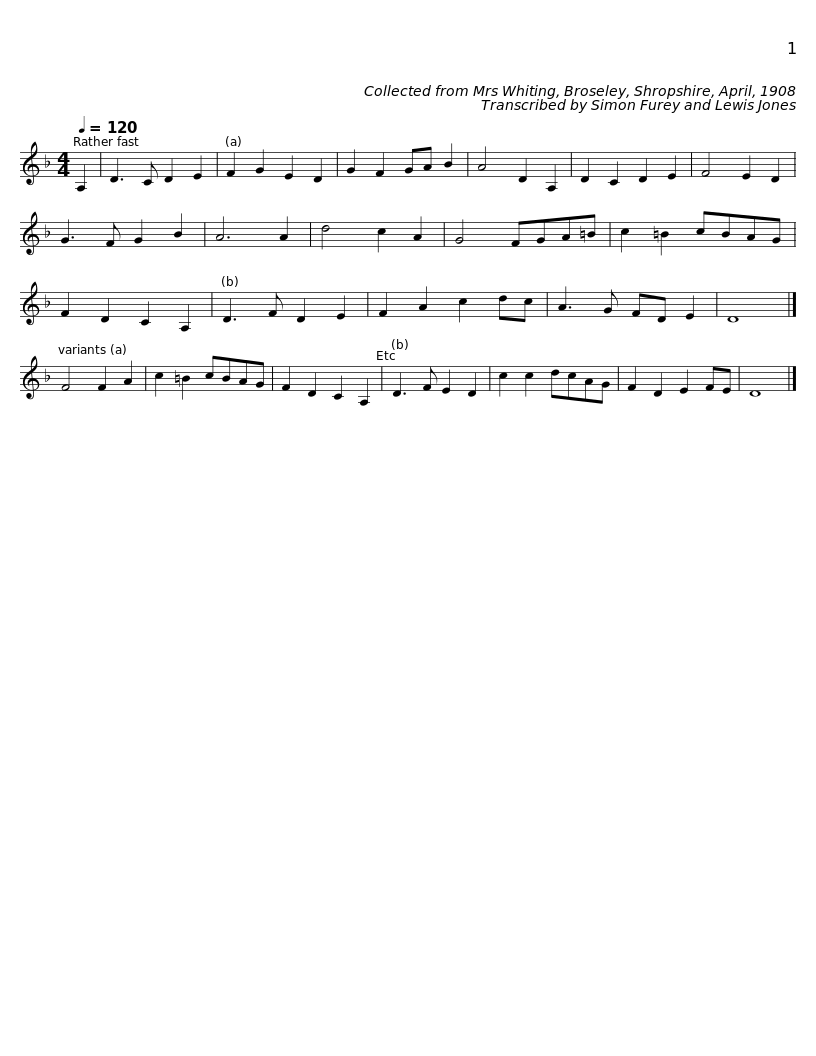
X:1
L:1/8
Q:1/4=120
M:4/4
I:linebreak $
K:Dmin
V:1 treble
V:1
 A,2 | D3 C D2 E2 | F2 G2 E2 D2 | G2 F2 GA B2 | A4 D2 A,2 | %5
 D2 C2 D2 E2 |$ F4 E2 D2 | G3 F G2 B2 | A6 A2 | d4 c2 A2 | %10
 G4 FGA=B | c2 =B2 cBAG |$ F2 D2 C2 A,2 | D3 F D2 E2 | F2 A2 c2 dc | %15
 A3 G FD E2 | D8 |]$ F4 F2 A2 | c2 =B2 cBAG | F2 D2 C2 A,2 |$ %20
 D3 F E2 D2 | c2 c2 dcAG | F2 D2 E2 FE | D8 |] %24
